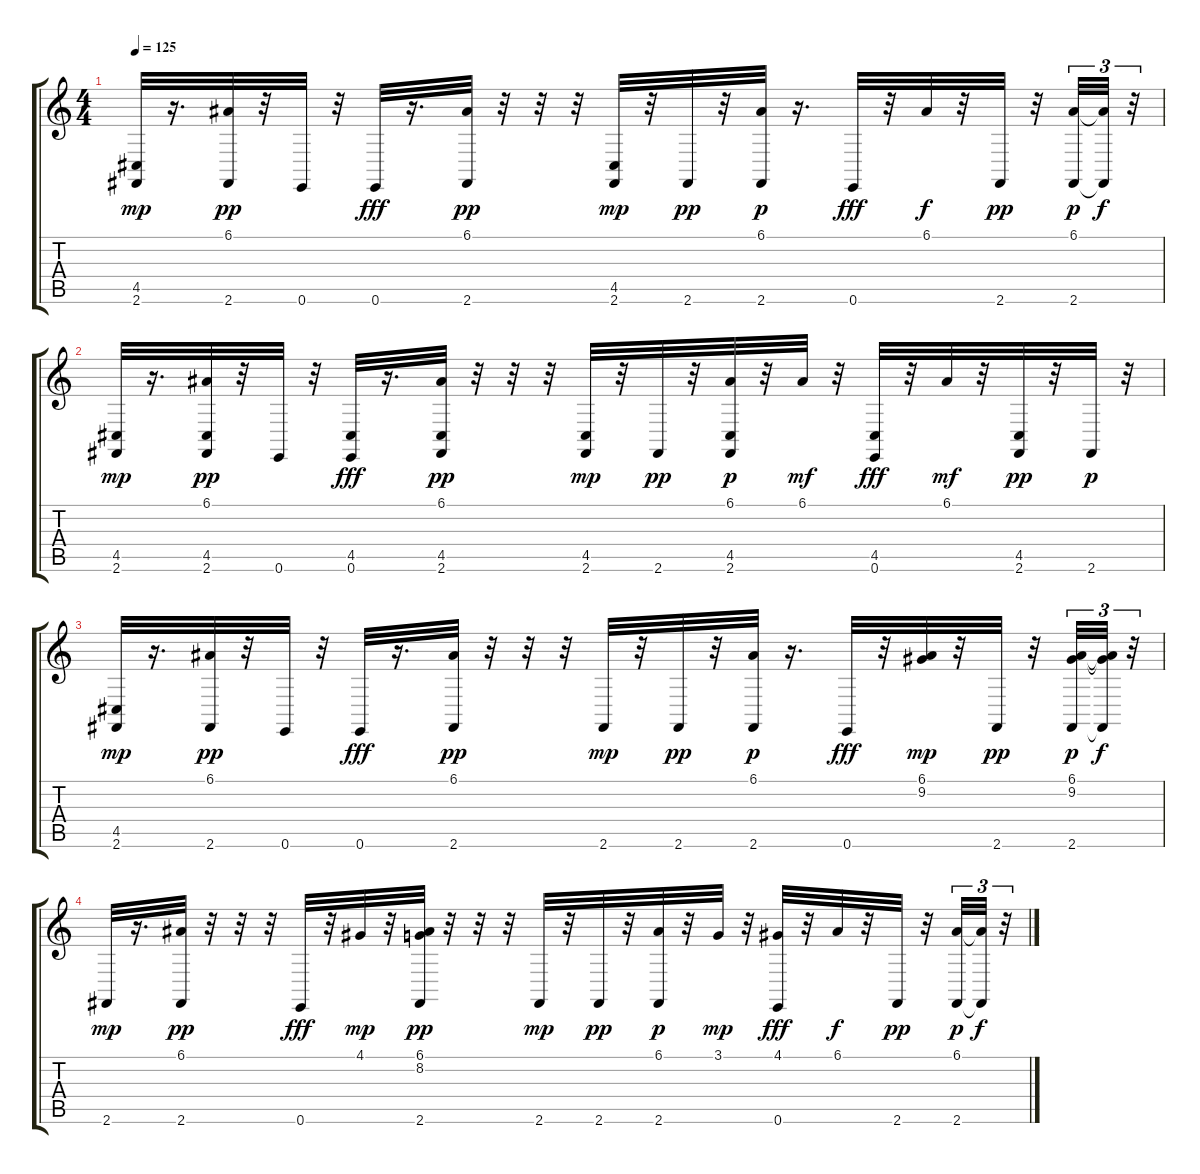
\track "" {instrument acousticgrandpiano}
\staff {score tabs}
\tuning (E4 B3 G3 D3 A2 E2) {hide}
\ts (4 4)
\tempo 125
\clef g2
\ks c
(4.5 2.6).32{dy mp} r.16{d} (6.1 2.6).32{dy pp} r.32 0.6.32 r.32 0.6.32{dy fff} r.16{d} (6.1 2.6).32{dy pp} r.32 r.32 r.32 (4.5 2.6).32{dy mp} r.32 2.6.32{dy pp} r.32 (6.1 2.6).32{dy p} r.16{d} 0.6.32{dy fff} r.32 6.1.32{dy f} r.32 2.6.32{dy pp} r.32 (6.1 2.6).32{tu (3 2) dy p} (6.1{t} 2.6{t}).32{tu (3 2) dy f} r.32{tu (3 2)} |
(4.5 2.6).32{dy mp} r.16{d} (6.1 4.5 2.6).32{dy pp} r.32 0.6.32 r.32 (4.5 0.6).32{dy fff} r.16{d} (6.1 4.5 2.6).32{dy pp} r.32 r.32 r.32 (4.5 2.6).32{dy mp} r.32 2.6.32{dy pp} r.32 (6.1 4.5 2.6).32{dy p} r.32 6.1.32{dy mf} r.32 (4.5 0.6).32{dy fff} r.32 6.1.32{dy mf} r.32 (4.5 2.6).32{dy pp} r.32 2.6.32{dy p} r.32 |
(4.5 2.6).32{dy mp} r.16{d} (6.1 2.6).32{dy pp} r.32 0.6.32 r.32 0.6.32{dy fff} r.16{d} (6.1 2.6).32{dy pp} r.32 r.32 r.32 2.6.32{dy mp} r.32 2.6.32{dy pp} r.32 (6.1 2.6).32{dy p} r.16{d} 0.6.32{dy fff} r.32 (6.1 9.2).32{dy mp} r.32 2.6.32{dy pp} r.32 (6.1 9.2 2.6).32{tu (3 2) dy p} (6.1{t} 9.2{t} 2.6{t}).32{tu (3 2) dy f} r.32{tu (3 2)} |
2.6.32{dy mp} r.16{d} (6.1 2.6).32{dy pp} r.32 r.32 r.32 0.6.32{dy fff} r.32 4.1.32{dy mp} r.32 (6.1 8.2 2.6).32{dy pp} r.32 r.32 r.32 2.6.32{dy mp} r.32 2.6.32{dy pp} r.32 (6.1 2.6).32{dy p} r.32 3.1.32{dy mp} r.32 (4.1 0.6).32{dy fff} r.32 6.1.32{dy f} r.32 2.6.32{dy pp} r.32 (6.1 2.6).32{tu (3 2) dy p} (6.1{t} 2.6{t}).32{tu (3 2) dy f} r.32{tu (3 2)}
